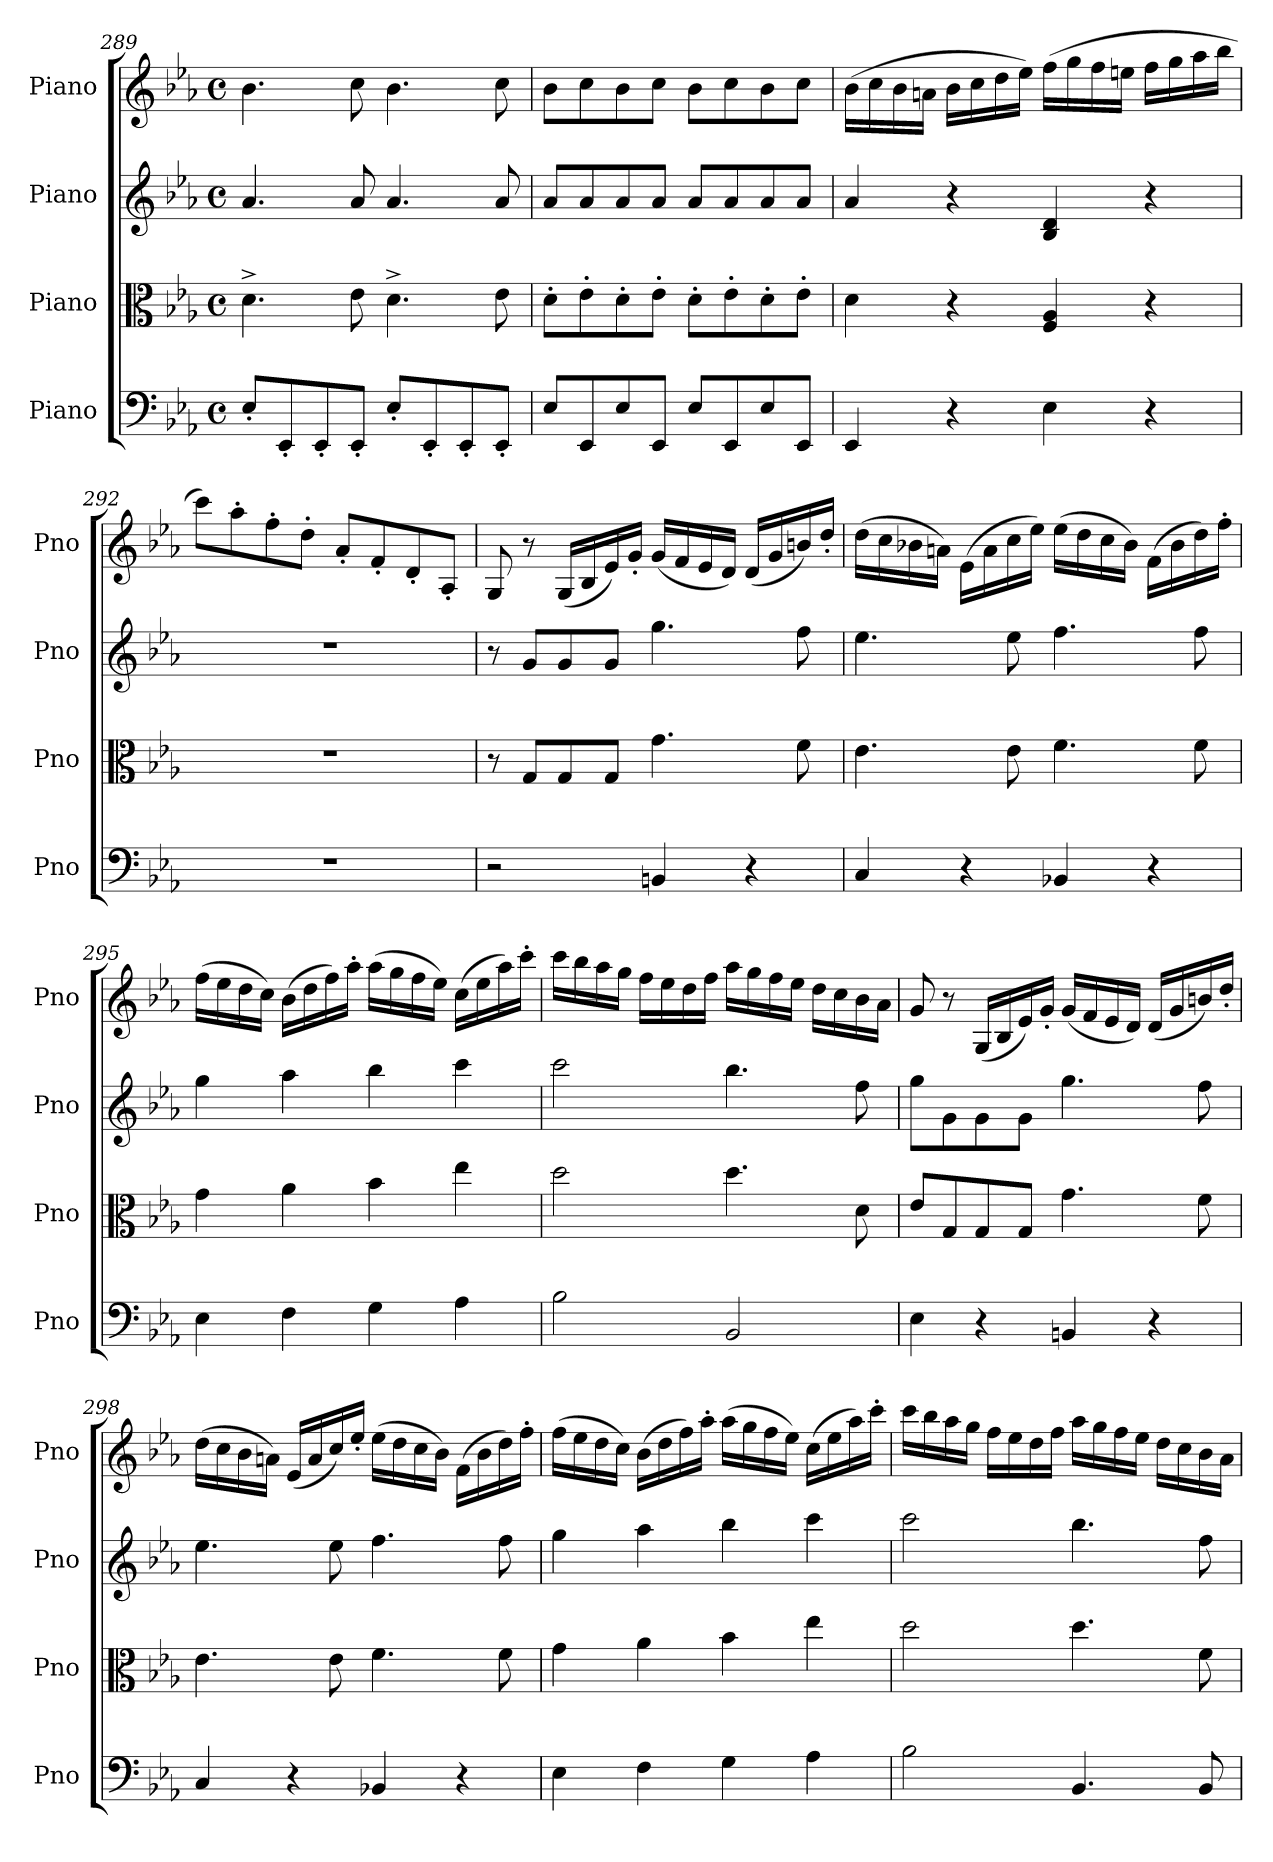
**kern	**kern	**kern	**kern
*part4	*part3	*part2	*part1
*staff4	*staff3	*staff2	*staff1
*I"Piano	*I"Piano	*I"Piano	*I"Piano
*I'Pno	*I'Pno	*I'Pno	*I'Pno
*clefF4	*clefC3	*clefG2	*clefG2
*k[b-e-a-]	*k[b-e-a-]	*k[b-e-a-]	*k[b-e-a-]
*M4/4	*M4/4	*M4/4	*M4/4
*met(c)	*met(c)	*met(c)	*met(c)
=289	=289	=289	=289
8E-'/L	4.d^\	4.a-/	4.b-\
8EE-'/	.	.	.
8EE-'/	.	.	.
8EE-'/J	8e-\	8a-/	8cc\
8E-'/L	4.d^\	4.a-/	4.b-\
8EE-'/	.	.	.
8EE-'/	.	.	.
8EE-'/J	8e-\	8a-/	8cc\
=290	=290	=290	=290
8E-/L	8d'\L	8a-/L	8b-\L
8EE-/	8e-'\	8a-/	8cc\
8E-/	8d'\	8a-/	8b-\
8EE-/J	8e-'\J	8a-/J	8cc\J
8E-/L	8d'\L	8a-/L	8b-\L
8EE-/	8e-'\	8a-/	8cc\
8E-/	8d'\	8a-/	8b-\
8EE-/J	8e-'\J	8a-/J	8cc\J
=291	=291	=291	=291
4EE-/	4d\	4a-/	(16b-\LL
.	.	.	16cc\
.	.	.	16b-\
.	.	.	16an\JJ
4r	4r	4r	16b-\LL
.	.	.	16cc\
.	.	.	16dd\
.	.	.	16ee-\JJ)
4E-\	4F/ 4A-/	4B-/ 4d/	(16ff\LL
.	.	.	16gg\
.	.	.	16ff\
.	.	.	16een\JJ
4r	4r	4r	16ff\LL
.	.	.	16gg\
.	.	.	16aa-\
.	.	.	16bb-\JJ
=292	=292	=292	=292
1r	1r	1r	8ccc\L)
.	.	.	8aa-'\
.	.	.	8ff'\
.	.	.	8dd'\J
.	.	.	8a-'/L
.	.	.	8f'/
.	.	.	8d'/
.	.	.	8A-'/J
!!LO:LB:g=z
=293	=293	=293	=293
2r	8r	8r	8G/
.	8G/L	8g/L	8r
.	8G/	8g/	(16G/LL
.	.	.	16B-/
.	8G/J	8g/J	16e-/)
.	.	.	16g'/JJ
4BBn/	4.g\	4.gg\	(16g/LL
.	.	.	16f/
.	.	.	16e-/
.	.	.	16d/JJ)
4r	.	.	(16d/LL
.	.	.	16g/
.	8f\	8ff\	16bn/)
.	.	.	16dd'/JJ
=294	=294	=294	=294
4C/	4.e-\	4.ee-\	(16dd\LL
.	.	.	16cc\
.	.	.	16b-X\
.	.	.	16an\JJ)
4r	.	.	(16e-\LL
.	.	.	16a\
.	8e-\	8ee-\	16cc\
.	.	.	16ee-\JJ)
4BB-X/	4.f\	4.ff\	(16ee-\LL
.	.	.	16dd\
.	.	.	16cc\
.	.	.	16b-\JJ)
4r	.	.	(16f\LL
.	.	.	16b-\
.	8f\	8ff\	16dd\)
.	.	.	16ff'\JJ
=295	=295	=295	=295
4E-\	4g\	4gg\	(16ff\LL
.	.	.	16ee-\
.	.	.	16dd\
.	.	.	16cc\JJ)
4F\	4a-\	4aa-\	(16b-\LL
.	.	.	16dd\
.	.	.	16ff\)
.	.	.	16aa-'\JJ
4G\	4b-\	4bb-\	(16aa-\LL
.	.	.	16gg\
.	.	.	16ff\
.	.	.	16ee-\JJ)
4A-\	4ee-\	4ccc\	(16cc\LL
.	.	.	16ee-\
.	.	.	16aa-\)
.	.	.	16ccc'\JJ
=296	=296	=296	=296
2B-\	2dd\	2ccc\	16ccc\LL
.	.	.	16bb-\
.	.	.	16aa-\
.	.	.	16gg\JJ
.	.	.	16ff\LL
.	.	.	16ee-\
.	.	.	16dd\
.	.	.	16ff\JJ
2BB-/	4.dd\	4.bb-\	16aa-\LL
.	.	.	16gg\
.	.	.	16ff\
.	.	.	16ee-\JJ
.	.	.	16dd\LL
.	.	.	16cc\
.	8d\	8ff\	16b-\
.	.	.	16a-\JJ
=297	=297	=297	=297
4E-\	8e-/L	8gg\L	8g/
.	8G/	8g\	8r
4r	8G/	8g\	(16G/LL
.	.	.	16B-/
.	8G/J	8g\J	16e-/)
.	.	.	16g'/JJ
4BBn/	4.g\	4.gg\	(16g/LL
.	.	.	16f/
.	.	.	16e-/
.	.	.	16d/JJ)
4r	.	.	(16d/LL
.	.	.	16g/
.	8f\	8ff\	16bn/)
.	.	.	16dd'/JJ
!!LO:PB:g=z
=298	=298	=298	=298
4C/	4.e-\	4.ee-\	(16dd\LL
.	.	.	16cc\
.	.	.	16b-\
.	.	.	16an\JJ)
4r	.	.	(16e-/LL
.	.	.	16a/
.	8e-\	8ee-\	16cc/)
.	.	.	16ee-'/JJ
4BB-X/	4.f\	4.ff\	(16ee-\LL
.	.	.	16dd\
.	.	.	16cc\
.	.	.	16b-\JJ)
4r	.	.	(16f\LL
.	.	.	16b-\
.	8f\	8ff\	16dd\)
.	.	.	16ff'\JJ
=299	=299	=299	=299
4E-\	4g\	4gg\	(16ff\LL
.	.	.	16ee-\
.	.	.	16dd\
.	.	.	16cc\JJ)
4F\	4a-\	4aa-\	(16b-\LL
.	.	.	16dd\
.	.	.	16ff\)
.	.	.	16aa-'\JJ
4G\	4b-\	4bb-\	(16aa-\LL
.	.	.	16gg\
.	.	.	16ff\
.	.	.	16ee-\JJ)
4A-\	4ee-\	4ccc\	(16cc\LL
.	.	.	16ee-\
.	.	.	16aa-\)
.	.	.	16ccc'\JJ
=300	=300	=300	=300
2B-\	2dd\	2ccc\	16ccc\LL
.	.	.	16bb-\
.	.	.	16aa-\
.	.	.	16gg\JJ
.	.	.	16ff\LL
.	.	.	16ee-\
.	.	.	16dd\
.	.	.	16ff\JJ
4.BB-/	4.dd\	4.bb-\	16aa-\LL
.	.	.	16gg\
.	.	.	16ff\
.	.	.	16ee-\JJ
.	.	.	16dd\LL
.	.	.	16cc\
8BB-/	8f\	8ff\	16b-\
.	.	.	16a-\JJ
=	=	=	=
*-	*-	*-	*-
